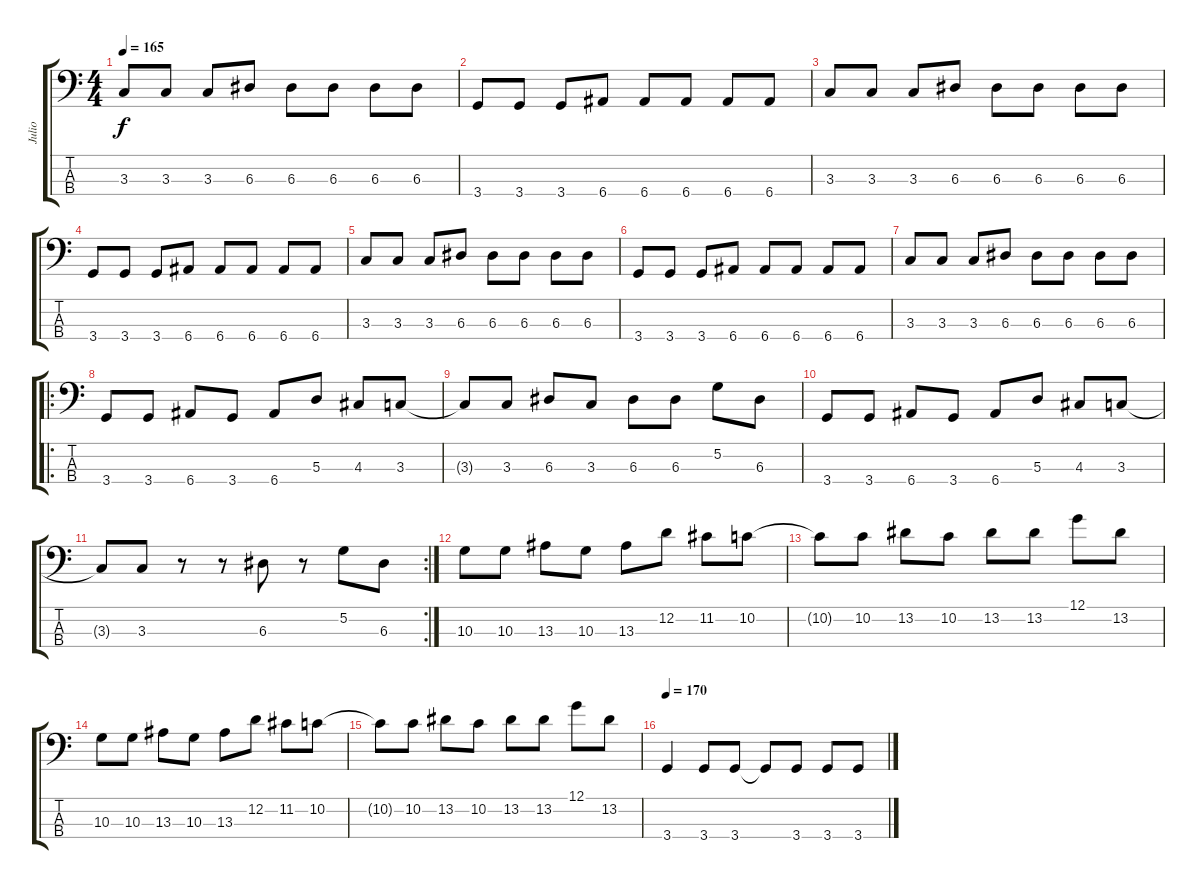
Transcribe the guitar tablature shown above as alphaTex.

\track ("Julio" "Julio") {instrument electricbassfinger}
\staff {score tabs}
\tuning (G2 D2 A1 E1) {hide}
\ts (4 4)
\tempo 165
\clef f4
\ks c
3.3.8{dy f} 3.3.8 3.3.8 6.3.8 6.3.8 6.3.8 6.3.8 6.3.8 |
3.4.8 3.4.8 3.4.8 6.4.8 6.4.8 6.4.8 6.4.8 6.4.8 |
3.3.8 3.3.8 3.3.8 6.3.8 6.3.8 6.3.8 6.3.8 6.3.8 |
3.4.8 3.4.8 3.4.8 6.4.8 6.4.8 6.4.8 6.4.8 6.4.8 |
3.3.8 3.3.8 3.3.8 6.3.8 6.3.8 6.3.8 6.3.8 6.3.8 |
3.4.8 3.4.8 3.4.8 6.4.8 6.4.8 6.4.8 6.4.8 6.4.8 |
3.3.8 3.3.8 3.3.8 6.3.8 6.3.8 6.3.8 6.3.8 6.3.8 |
\ro
3.4.8 3.4.8 6.4.8 3.4.8 6.4.8 5.3.8 4.3.8 3.3.8 |
3.3{t}.8 3.3.8 6.3.8 3.3.8 6.3.8 6.3.8 5.2.8 6.3.8 |
3.4.8 3.4.8 6.4.8 3.4.8 6.4.8 5.3.8 4.3.8 3.3.8 |
\rc 2
3.3{t}.8 3.3.8 r.8 r.8 6.3.8 r.8 5.2.8 6.3.8 |
10.3.8 10.3.8 13.3.8 10.3.8 13.3.8 12.2.8 11.2.8 10.2.8 |
10.2{t}.8 10.2.8 13.2.8 10.2.8 13.2.8 13.2.8 12.1.8 13.2.8 |
10.3.8 10.3.8 13.3.8 10.3.8 13.3.8 12.2.8 11.2.8 10.2.8 |
10.2{t}.8 10.2.8 13.2.8 10.2.8 13.2.8 13.2.8 12.1.8 13.2.8 |
\tempo 170
3.4.4 3.4.8 3.4.8 3.4{t}.8 3.4.8 3.4.8 3.4.8
